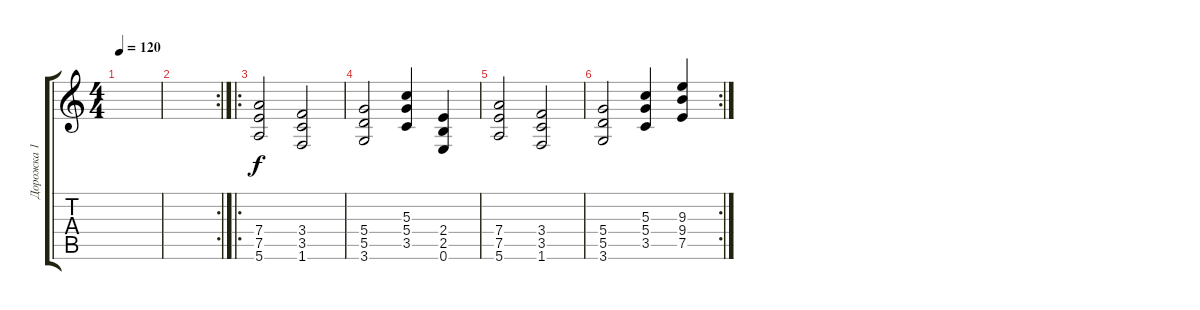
\track ("Дорожка 1" "Дорожка 1") {instrument overdrivenguitar}
\staff {score tabs}
\tuning (E4 B3 G3 D3 A2 E2) {hide}
\ts (4 4)
\tempo 120
\clef g2
\ks c
|
\rc 2
|
\ro
(7.4 7.5 5.6).2 (3.4 3.5 1.6).2 |
(5.4 5.5 3.6).2 (5.3 5.4 3.5).4 (2.4 2.5 0.6).4 |
(7.4 7.5 5.6).2 (3.4 3.5 1.6).2 |
\rc 2
(5.4 5.5 3.6).2 (5.3 5.4 3.5).4 (9.3 9.4 7.5).4
